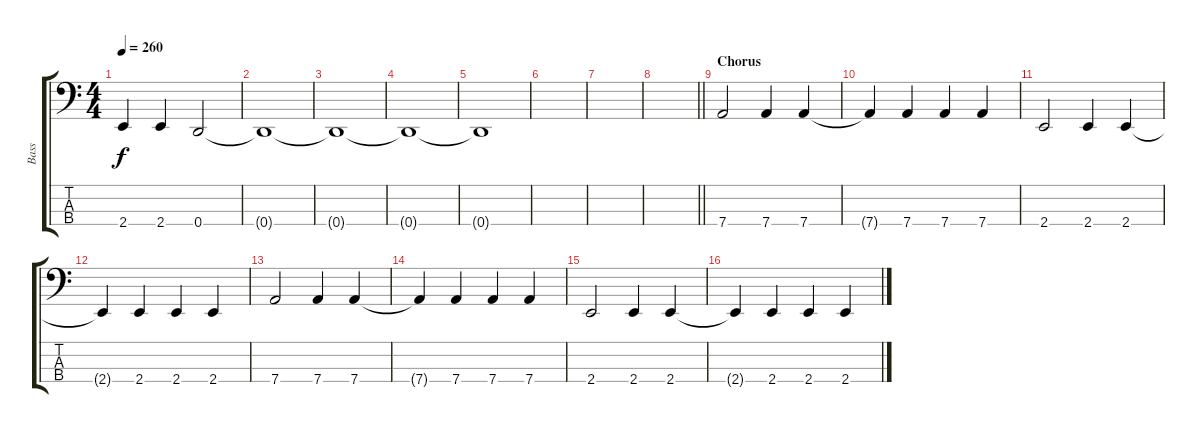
\track ("Bass" "Bass") {instrument electricbassfinger}
\staff {score tabs}
\tuning (G2 D2 A1 D1) {hide}
\ts (4 4)
\tempo 260
\clef f4
\ks c
2.4{t}.4{dy f} 2.4.4 0.4.2 |
0.4{t}.1 |
0.4{t}.1 |
0.4{t}.1 |
0.4{t}.1 |
|
|
\barLineRight lightlight
|
\section ("" "Chorus")
7.4.2 7.4.4 7.4.4 |
7.4{t}.4 7.4.4 7.4.4 7.4.4 |
2.4.2 2.4.4 2.4.4 |
2.4{t}.4 2.4.4 2.4.4 2.4.4 |
7.4.2 7.4.4 7.4.4 |
7.4{t}.4 7.4.4 7.4.4 7.4.4 |
2.4.2 2.4.4 2.4.4 |
2.4{t}.4 2.4.4 2.4.4 2.4.4
